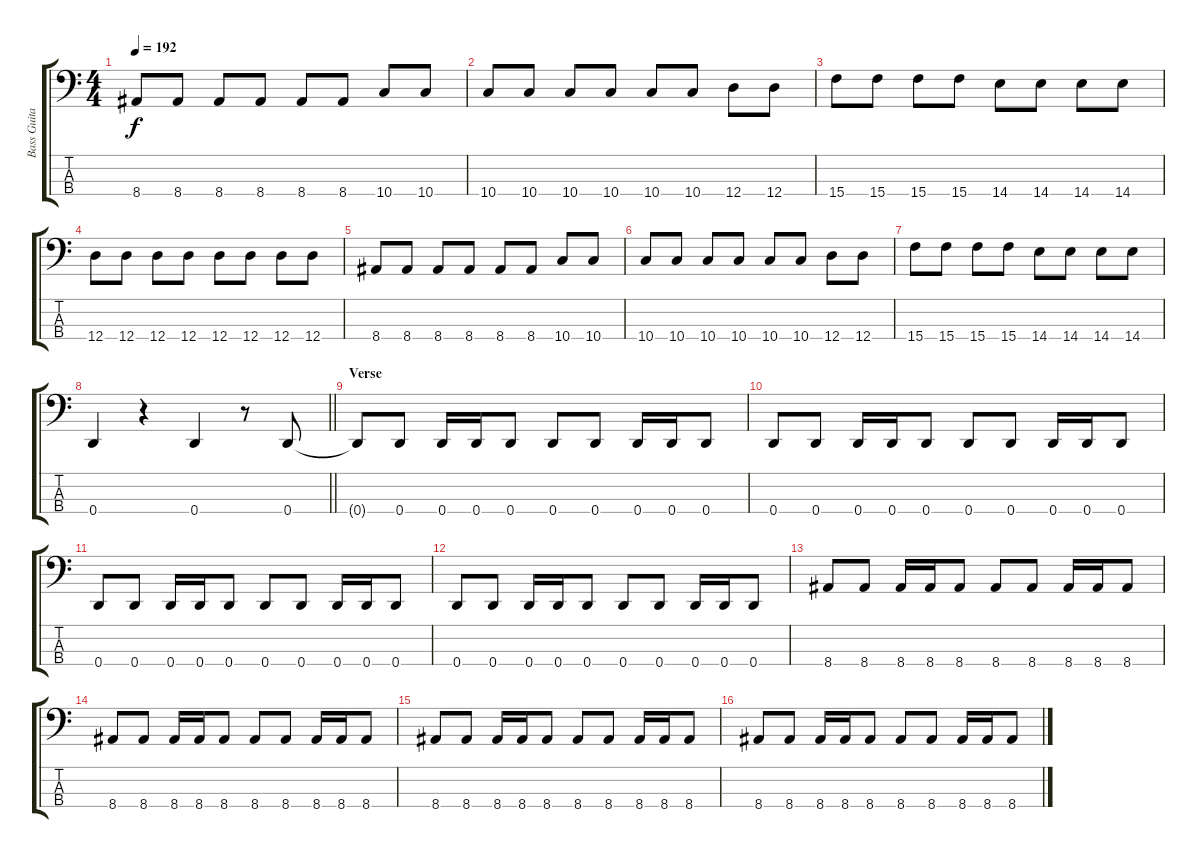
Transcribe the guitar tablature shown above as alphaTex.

\track ("Bass Guitar" "Bass Guita") {instrument electricbassfinger}
\staff {score tabs}
\tuning (G2 D2 A1 D1) {hide}
\ts (4 4)
\tempo 192
\clef f4
\ks c
8.4.8{dy f} 8.4.8 8.4.8 8.4.8 8.4.8 8.4.8 10.4.8 10.4.8 |
10.4.8 10.4.8 10.4.8 10.4.8 10.4.8 10.4.8 12.4.8 12.4.8 |
15.4.8 15.4.8 15.4.8 15.4.8 14.4.8 14.4.8 14.4.8 14.4.8 |
12.4.8 12.4.8 12.4.8 12.4.8 12.4.8 12.4.8 12.4.8 12.4.8 |
8.4.8 8.4.8 8.4.8 8.4.8 8.4.8 8.4.8 10.4.8 10.4.8 |
10.4.8 10.4.8 10.4.8 10.4.8 10.4.8 10.4.8 12.4.8 12.4.8 |
15.4.8 15.4.8 15.4.8 15.4.8 14.4.8 14.4.8 14.4.8 14.4.8 |
\barLineRight lightlight
0.4.4 r.4 0.4.4 r.8 0.4.8 |
\section ("" "Verse")
0.4{t}.8 0.4.8 0.4.16 0.4.16 0.4.8 0.4.8 0.4.8 0.4.16 0.4.16 0.4.8 |
0.4.8 0.4.8 0.4.16 0.4.16 0.4.8 0.4.8 0.4.8 0.4.16 0.4.16 0.4.8 |
0.4.8 0.4.8 0.4.16 0.4.16 0.4.8 0.4.8 0.4.8 0.4.16 0.4.16 0.4.8 |
0.4.8 0.4.8 0.4.16 0.4.16 0.4.8 0.4.8 0.4.8 0.4.16 0.4.16 0.4.8 |
8.4.8 8.4.8 8.4.16 8.4.16 8.4.8 8.4.8 8.4.8 8.4.16 8.4.16 8.4.8 |
8.4.8 8.4.8 8.4.16 8.4.16 8.4.8 8.4.8 8.4.8 8.4.16 8.4.16 8.4.8 |
8.4.8 8.4.8 8.4.16 8.4.16 8.4.8 8.4.8 8.4.8 8.4.16 8.4.16 8.4.8 |
8.4.8 8.4.8 8.4.16 8.4.16 8.4.8 8.4.8 8.4.8 8.4.16 8.4.16 8.4.8
